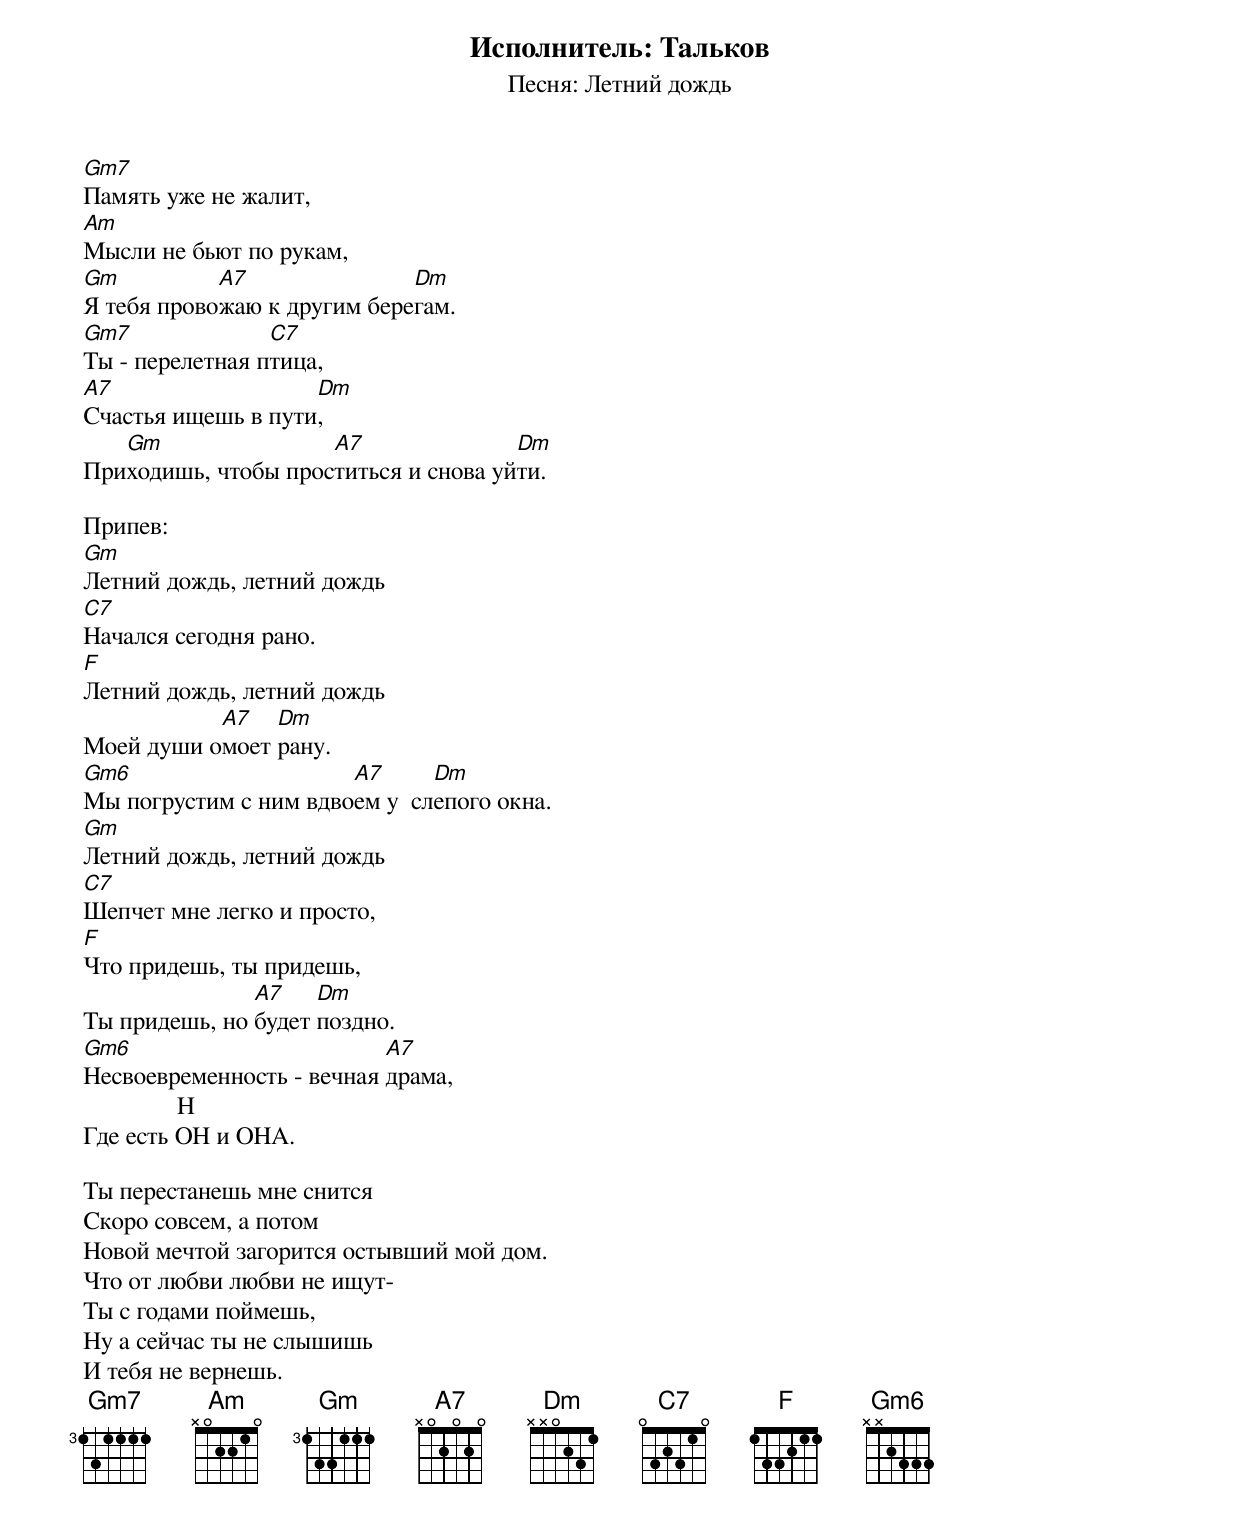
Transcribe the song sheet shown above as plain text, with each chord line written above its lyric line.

Исполнитель: Тальков
Песня: Летний дождь

Gm7
Память уже не жалит,
Am
Мысли не бьют по рукам,
Gm          A7               Dm
Я тебя провожаю к другим берегам.
Gm7              C7
Ты - перелетная птица,
A7                  Dm
Счастья ищешь в пути,
   Gm                A7               Dm
Приходишь, чтобы проститься и снова уйти.

Припев:
Gm
Летний дождь, летний дождь
C7
Начался сегодня рано.
F
Летний дождь, летний дождь
           A7   Dm
Моей души омоет рану.
Gm6                    A7      Dm
Мы погрустим с ним вдвоем у  слепого окна.
Gm
Летний дождь, летний дождь
C7
Шепчет мне легко и просто,
F
Что придешь, ты придешь,
               A7    Dm
Ты придешь, но будет поздно.
Gm6                        A7
Несвоевременность - вечная драма,
               H
Где есть ОН и ОНА.

Ты перестанешь мне снится
Скоро совсем, а потом
Новой мечтой загорится остывший мой дом.
Что от любви любви не ищут-
Ты с годами поймешь,
Ну а сейчас ты не слышишь
И тебя не вернешь.
